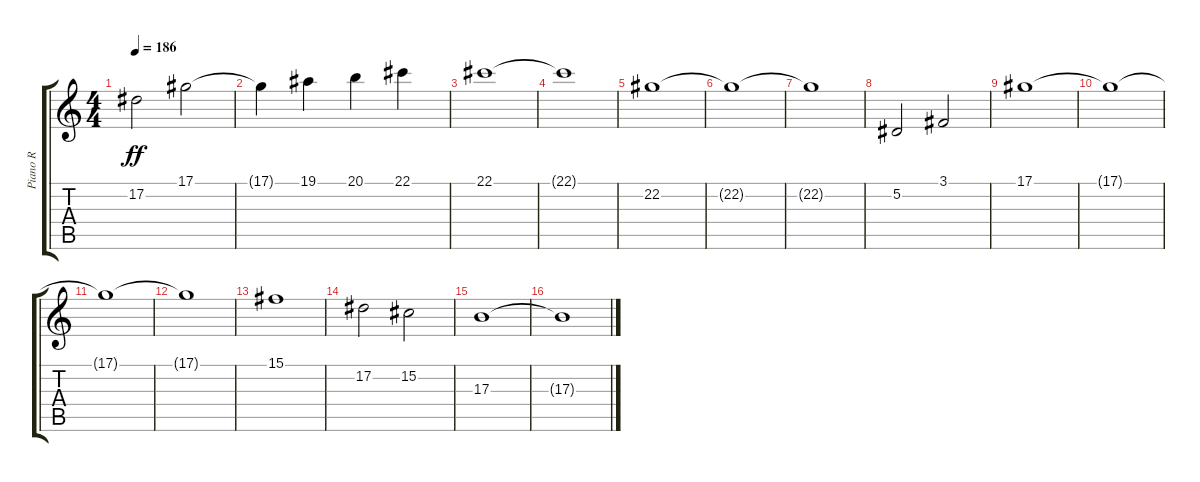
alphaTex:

\track ("Piano R" "Piano R") {instrument brightacousticpiano}
\staff {score tabs}
\tuning (Eb4 Bb3 Gb3 Db3 Ab2 Eb2) {hide}
\ts (4 4)
\tempo 186
\clef g2
\ks c
17.2.2{dy ff} 17.1.2 |
17.1{t}.4 19.1.4 20.1.4 22.1.4 |
22.1.1 |
22.1{t}.1 |
22.2.1 |
22.2{t}.1 |
22.2{t}.1 |
5.2.2 3.1.2 |
17.1.1 |
17.1{t}.1 |
17.1{t}.1 |
17.1{t}.1 |
15.1.1 |
17.2.2 15.2.2 |
17.3.1 |
17.3{t}.1
